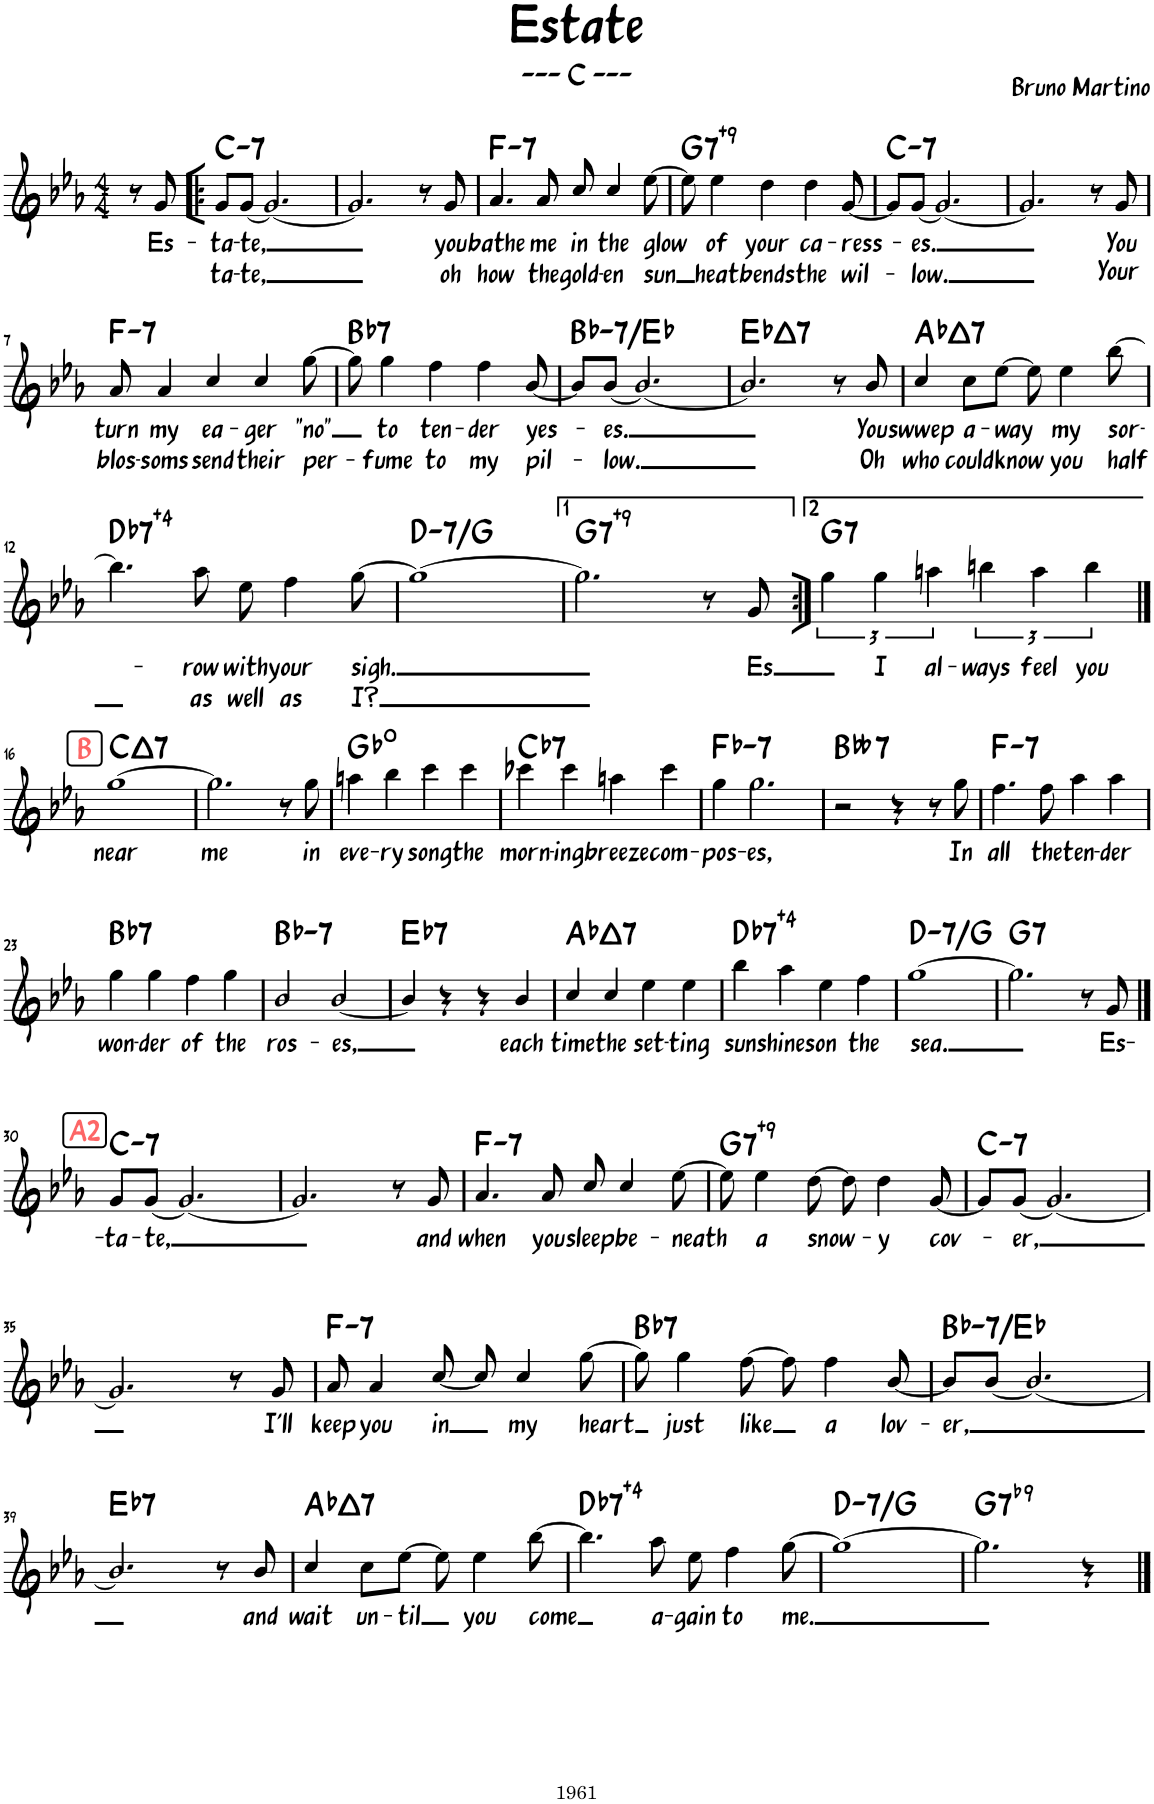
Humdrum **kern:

**kern	**text	**text	**harte
*part1	*part1	*part1	*part1
*staff1	*staff1	*staff1	*
*I"Piano	*	*	*
*I'Pno	*	*	*
*clefG2	*	*	*
*k[b-e-a-]	*	*	*
*M4/4	*	*	*
=	=	=	=
8r	.	.	.
!	!LO:LY:b	!	!
8g/	Es-	.	.
=1!|:	=1!|:	=1!|:	=1!|:
!	!LO:LY:b	!LO:LY:b	!LO:H:kt=7
8g/L	-ta-	ta-	C:min7
!	!LO:LY:b	!LO:LY:b	!
[8g/J	-te,	-te,	.
2.g/_	.	.	.
=2	=2	=2	=2
2.g/]	.	.	.
8r	.	.	.
!	!LO:LY:b	!LO:LY:b	!
8g/	you	oh	.
=3	=3	=3	=3
!	!LO:LY:b	!LO:LY:b	!LO:H:kt=7
4.a-/	bathe	how	F:min7
!	!LO:LY:b	!LO:LY:b	!
8a-/	me	the	.
!	!LO:LY:b	!LO:LY:b	!
8cc/	in	gold-	.
!	!LO:LY:b	!LO:LY:b	!
4cc/	the	-en	.
!	!LO:LY:b	!LO:LY:b	!
[8ee-\	glow	sun	.
=4	=4	=4	=4
!	!	!	!LO:H:kt=7
8ee-\]	.	.	G:7(#9)
!	!LO:LY:b	!LO:LY:b	!
4ee-\	of	heat	.
!	!LO:LY:b	!LO:LY:b	!
4dd\	your	bends	.
!	!LO:LY:b	!LO:LY:b	!
4dd\	ca-	the	.
!	!LO:LY:b	!LO:LY:b	!
[8g/	-ress-	wil-	.
=5	=5	=5	=5
!	!	!	!LO:H:kt=7
8g/L]	.	.	C:min7
!	!LO:LY:b	!LO:LY:b	!
[8g/J	-es.	-low.	.
2.g/_	.	.	.
=6	=6	=6	=6
2.g/]	.	.	.
8r	.	.	.
!	!LO:LY:b	!LO:LY:b	!
8g/	You	Your	.
!!LO:LB:g=z
=7	=7	=7	=7
!	!LO:LY:b	!LO:LY:b	!LO:H:kt=7
8a-/	turn	blos-	F:min7
!	!LO:LY:b	!LO:LY:b	!
4a-/	my	-soms	.
!	!LO:LY:b	!LO:LY:b	!
4cc/	ea-	send	.
!	!LO:LY:b	!LO:LY:b	!
4cc/	-ger	their	.
!	!LO:LY:b	!LO:LY:b	!
[8gg\	"no"	per-	.
=8	=8	=8	=8
!	!	!	!LO:H:kt=7
8gg\]	.	.	Bb:7
!	!LO:LY:b	!LO:LY:b	!
4gg\	to	-fume	.
!	!LO:LY:b	!LO:LY:b	!
4ff\	ten-	to	.
!	!LO:LY:b	!LO:LY:b	!
4ff\	-der	my	.
!	!LO:LY:b	!LO:LY:b	!
[8b-/	yes-	pil-	.
=9	=9	=9	=9
!	!	!	!LO:H:kt=7
8b-/L]	.	.	Bb:min7/4
!	!LO:LY:b	!LO:LY:b	!
[8b-/J	-es.	-low.	.
2.b-/_	.	.	.
=10	=10	=10	=10
!	!	!	!LO:H:kt=7
2.b-/]	.	.	Eb:maj7
8r	.	.	.
!	!LO:LY:b	!LO:LY:b	!
8b-/	You	Oh	.
=11	=11	=11	=11
!	!LO:LY:b	!LO:LY:b	!LO:H:kt=7
4cc/	swwep	who	Ab:maj7
!	!LO:LY:b	!LO:LY:b	!
8cc\L	a-	could	.
!	!LO:LY:b	!LO:LY:b	!
[8ee-\J	-way	know	.
8ee-\]	.	.	.
!	!LO:LY:b	!LO:LY:b	!
4ee-\	my	you	.
!	!LO:LY:b	!LO:LY:b	!
[8bb-\	sor-	half	.
!!LO:LB:g=z
=12	=12	=12	=12
!	!	!	!LO:H:kt=7
4.bb-\]	.	.	Db:7(#4)
!	!LO:LY:b	!LO:LY:b	!
8aa-\	-row	as	.
!	!LO:LY:b	!LO:LY:b	!
8ee-\	with	well	.
!	!LO:LY:b	!LO:LY:b	!
4ff\	your	as	.
!	!LO:LY:b	!LO:LY:b	!
[8gg\	sigh.	I?	.
=13	=13	=13	=13
!	!	!	!LO:H:kt=7
1gg_	.	.	D:min7/4
=14	=14	=14	=14
!	!	!	!LO:H:kt=7
2.gg\]	.	.	G:7(#9)
8r	.	.	.
!	!LO:LY:b	!	!
8g/	-Es	.	.
=15:|!	=15:|!	=15:|!	=15:|!
!	!	!	!LO:H:kt=7
6gg\	.	.	G:7
!	!LO:LY:b	!	!
6gg\	I	.	.
!	!LO:LY:b	!	!
6aan\	al-	.	.
!	!LO:LY:b	!	!
6bbn\	-ways	.	.
!	!LO:LY:b	!	!
6aa\	feel	.	.
!	!LO:LY:b	!	!
6bb\	you	.	.
!!LO:LB:g=z
!!LO:REH:place=s1:a:B:rj:color=#FD6666:fs=14:t=B
==16	==16	==16	==16
!	!LO:LY:b	!	!LO:H:kt=7
[1gg	near	.	C:maj7
=17	=17	=17	=17
!	!LO:LY:b	!	!
2.gg\]	me	.	.
8r	.	.	.
!	!LO:LY:b	!	!
8gg\	in	.	.
=18	=18	=18	=18
!	!LO:LY:b	!	!
4aan\	eve-	.	Gb:dim
!	!LO:LY:b	!	!
4bb-\	-ry	.	.
!	!LO:LY:b	!	!
4ccc\	song	.	.
!	!LO:LY:b	!	!
4ccc\	the	.	.
=19	=19	=19	=19
!	!LO:LY:b	!	!LO:H:kt=7
4ccc-X\	morn-	.	Cb:7
!	!LO:LY:b	!	!
4ccc-\	-ing	.	.
!	!LO:LY:b	!	!
4aan\	breeze	.	.
!	!LO:LY:b	!	!
4ccc-\	com-	.	.
=20	=20	=20	=20
!	!LO:LY:b	!	!LO:H:kt=7
4gg\	-pos-	.	Fb:min7
!	!LO:LY:b	!	!
2.gg\	-es,	.	.
=21	=21	=21	=21
!	!	!	!LO:H:kt=7
2r	.	.	Bbb:7
4r	.	.	.
8r	.	.	.
!	!LO:LY:b	!	!
8gg\	In	.	.
=22	=22	=22	=22
!	!LO:LY:b	!	!LO:H:kt=7
4.ff\	all	.	F:min7
!	!LO:LY:b	!	!
8ff\	the	.	.
!	!LO:LY:b	!	!
4aa-\	ten-	.	.
!	!LO:LY:b	!	!
4aa-\	-der	.	.
!!LO:LB:g=z
=23	=23	=23	=23
!	!LO:LY:b	!	!LO:H:kt=7
4gg\	won-	.	Bb:7
!	!LO:LY:b	!	!
4gg\	-der	.	.
!	!LO:LY:b	!	!
4ff\	of	.	.
!	!LO:LY:b	!	!
4gg\	the	.	.
=24	=24	=24	=24
!	!LO:LY:b	!	!LO:H:kt=7
2b-/	ros-	.	Bb:min7
!	!LO:LY:b	!	!
[2b-/	-es,	.	.
=25	=25	=25	=25
!	!	!	!LO:H:kt=7
4b-/]	.	.	Eb:7
4r	.	.	.
4r	.	.	.
!	!LO:LY:b	!	!
4b-/	each	.	.
=26	=26	=26	=26
!	!LO:LY:b	!	!LO:H:kt=7
4cc/	time	.	Ab:maj7
!	!LO:LY:b	!	!
4cc/	the	.	.
!	!LO:LY:b	!	!
4ee-\	set-	.	.
!	!LO:LY:b	!	!
4ee-\	-ting	.	.
=27	=27	=27	=27
!	!LO:LY:b	!	!LO:H:kt=7
4bb-\	sun	.	Db:7(#4)
!	!LO:LY:b	!	!
4aa-\	shines	.	.
!	!LO:LY:b	!	!
4ee-\	on	.	.
!	!LO:LY:b	!	!
4ff\	the	.	.
=28	=28	=28	=28
!	!LO:LY:b	!	!LO:H:kt=7
[1gg	sea.	.	D:min7/4
=29	=29	=29	=29
!	!	!	!LO:H:kt=7
2.gg\]	.	.	G:7
8r	.	.	.
!	!LO:LY:b	!	!
8g/	Es-	.	.
!!LO:LB:g=z
!!LO:REH:place=s1:a:B:rj:color=#FD6666:fs=14:t=A2
==30	==30	==30	==30
!	!LO:LY:b	!	!LO:H:kt=7
8g/L	-ta-	.	C:min7
!	!LO:LY:b	!	!
[8g/J	-te,	.	.
2.g/_	.	.	.
=31	=31	=31	=31
2.g/]	.	.	.
8r	.	.	.
!	!LO:LY:b	!	!
8g/	and	.	.
=32	=32	=32	=32
!	!LO:LY:b	!	!LO:H:kt=7
4.a-/	when	.	F:min7
!	!LO:LY:b	!	!
8a-/	you	.	.
!	!LO:LY:b	!	!
8cc/	sleep	.	.
!	!LO:LY:b	!	!
4cc/	be-	.	.
!	!LO:LY:b	!	!
[8ee-\	-neath	.	.
=33	=33	=33	=33
!	!	!	!LO:H:kt=7
8ee-\]	.	.	G:7(#9)
!	!LO:LY:b	!	!
4ee-\	a	.	.
!	!LO:LY:b	!	!
[8dd\	snow-	.	.
8dd\]	.	.	.
!	!LO:LY:b	!	!
4dd\	-y	.	.
!	!LO:LY:b	!	!
[8g/	cov-	.	.
=34	=34	=34	=34
!	!	!	!LO:H:kt=7
8g/L]	.	.	C:min7
!	!LO:LY:b	!	!
[8g/J	-er,	.	.
2.g/_	.	.	.
!!LO:LB:g=z
=35	=35	=35	=35
2.g/]	.	.	.
8r	.	.	.
!	!LO:LY:b	!	!
8g/	I'll	.	.
=36	=36	=36	=36
!	!LO:LY:b	!	!LO:H:kt=7
8a-/	keep	.	F:min7
!	!LO:LY:b	!	!
4a-/	you	.	.
!	!LO:LY:b	!	!
[8cc/	in	.	.
8cc/]	.	.	.
!	!LO:LY:b	!	!
4cc/	my	.	.
!	!LO:LY:b	!	!
[8gg\	heart	.	.
=37	=37	=37	=37
!	!	!	!LO:H:kt=7
8gg\]	.	.	Bb:7
!	!LO:LY:b	!	!
4gg\	just	.	.
!	!LO:LY:b	!	!
[8ff\	like	.	.
8ff\]	.	.	.
!	!LO:LY:b	!	!
4ff\	a	.	.
!	!LO:LY:b	!	!
[8b-/	lov-	.	.
=38	=38	=38	=38
!	!LO:LY:b	!	!LO:H:kt=7
8b-/L]	-er,	.	Bb:min7/4
[8b-/J	.	.	.
2.b-/_	.	.	.
!!LO:LB:g=z
=39	=39	=39	=39
!	!	!	!LO:H:kt=7
2.b-/]	.	.	Eb:7
8r	.	.	.
!	!LO:LY:b	!	!
8b-/	and	.	.
=40	=40	=40	=40
!	!LO:LY:b	!	!LO:H:kt=7
4cc/	wait	.	Ab:maj7
!	!LO:LY:b	!	!
8cc\L	un-	.	.
!	!LO:LY:b	!	!
[8ee-\J	-til	.	.
8ee-\]	.	.	.
!	!LO:LY:b	!	!
4ee-\	you	.	.
!	!LO:LY:b	!	!
[8bb-\	come	.	.
=41	=41	=41	=41
!	!	!	!LO:H:kt=7
4.bb-\]	.	.	Db:7(#4)
!	!LO:LY:b	!	!
8aa-\	a-	.	.
!	!LO:LY:b	!	!
8ee-\	-gain	.	.
!	!LO:LY:b	!	!
4ff\	to	.	.
!	!LO:LY:b	!	!
[8gg\	me.	.	.
=42	=42	=42	=42
!	!	!	!LO:H:kt=7
1gg_	.	.	D:min7/4
=43	=43	=43	=43
!LO:TX:a:color=#FFFF00FF:t=RJS	!	!	!LO:H:kt=7
2.gg\]	.	.	G:7(b9)
4r	.	.	.
==	==	==	==
*-	*-	*-	*-
